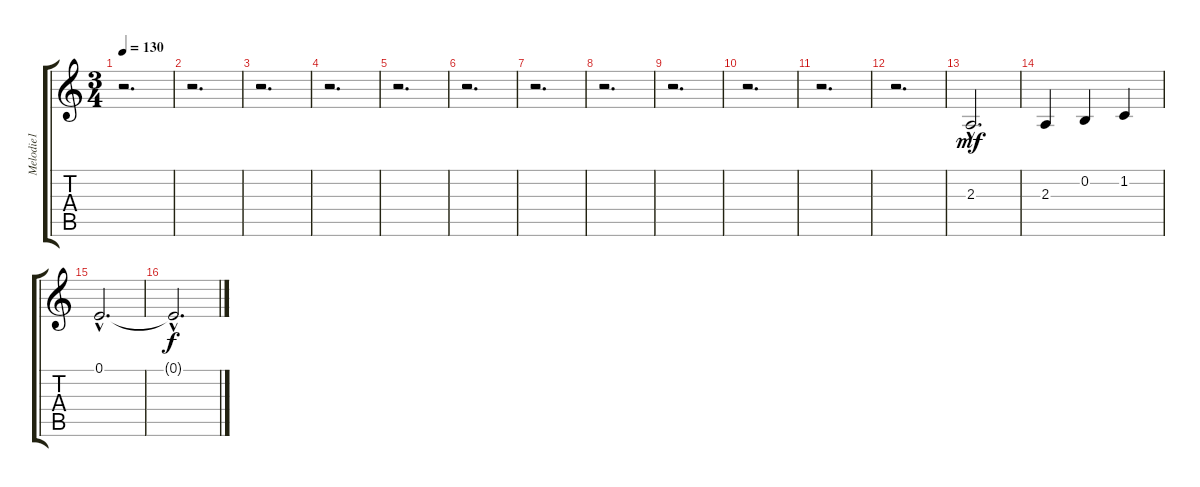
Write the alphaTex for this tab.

\track ("Melodie1" "Melodie1") {instrument stringensemble1}
\staff {score tabs}
\tuning (E4 B3 G3 D3 A2 E2) {hide}
\ts (3 4)
\tempo 130
\clef g2
\ks c
r.2{d dy mf} |
r.2{d} |
r.2{d} |
r.2{d} |
r.2{d} |
r.2{d} |
r.2{d} |
r.2{d} |
r.2{d} |
r.2{d} |
r.2{d} |
r.2{d} |
2.3{hac}.2{d} |
2.3.4 0.2.4 1.2.4 |
0.1{hac}.2{d} |
0.1{hac t}.2{d dy f}
